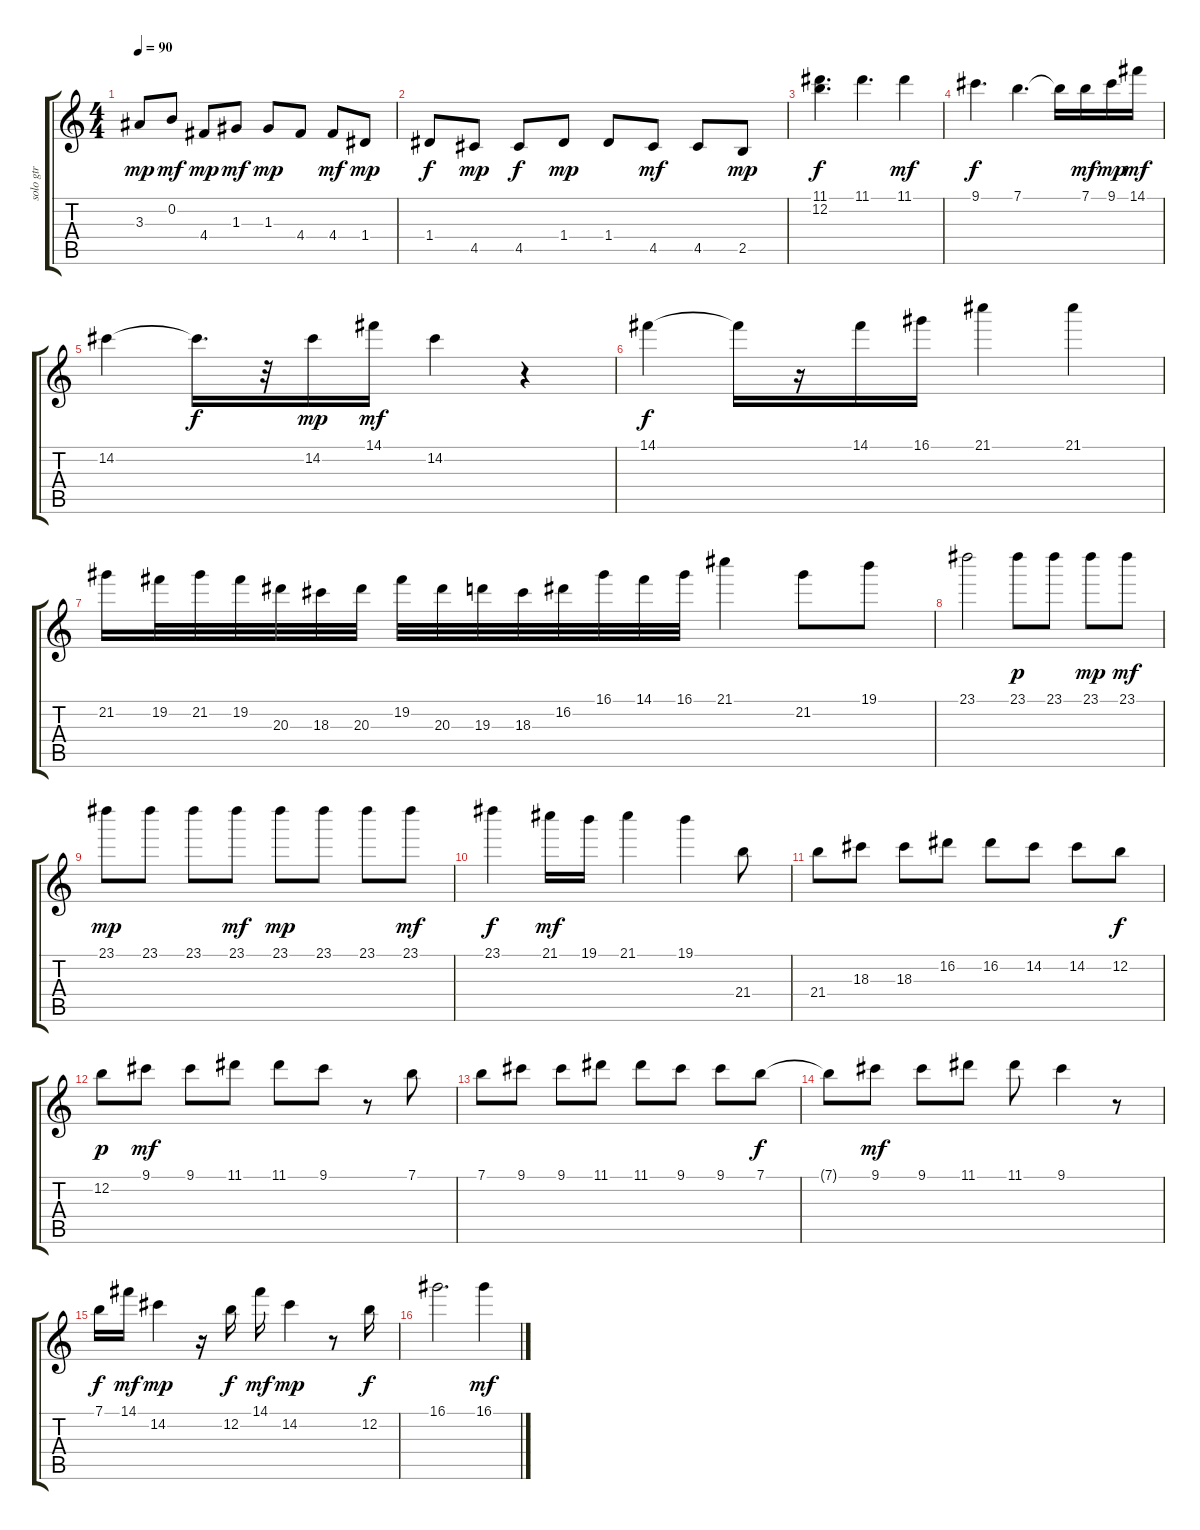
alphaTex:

\track ("solo gtr" "solo gtr") {instrument overdrivenguitar}
\staff {score tabs}
\tuning (E4 B3 G3 D3 A2 E2) {hide}
\ts (4 4)
\tempo 90
\clef g2
\ks c
3.3.8{dy mp} 0.2.8{dy mf} 4.4.8{dy mp} 1.3.8{dy mf} 1.3.8{dy mp} 4.4.8 4.4.8{dy mf} 1.4.8{dy mp} |
1.4.8{dy f} 4.5.8{dy mp} 4.5.8{dy f} 1.4.8{dy mp} 1.4.8 4.5.8{dy mf} 4.5.8 2.5.8{dy mp} |
(11.1 12.2).4{d dy f} 11.1.4{d} 11.1.4{dy mf} |
9.1.4{d dy f} 7.1.4{d} 7.1{t}.16 7.1.16{dy mf} 9.1.16{dy mp} 14.1.16{dy mf} |
14.2.4 14.2{t}.16{d dy f} r.32 14.2.16{dy mp} 14.1.16{dy mf} 14.2.4 r.4 |
14.1.4{dy f} 14.1{t}.16 r.16 14.1.16 16.1.16 21.1.4 21.1.4 |
21.2.16 19.2.32 21.2.32 19.2.32 20.3.32 18.3.32 20.3.32 19.2.32 20.3.32 19.3.32 18.3.32 16.2.32 16.1.32 14.1.32 16.1.32 21.1.4 21.2.8 19.1.8 |
23.1.2 23.1.8{dy p} 23.1.8 23.1.8{dy mp} 23.1.8{dy mf} |
23.1.8{dy mp} 23.1.8 23.1.8 23.1.8{dy mf} 23.1.8{dy mp} 23.1.8 23.1.8 23.1.8{dy mf} |
23.1.4{dy f} 21.1.16{dy mf} 19.1.16 21.1.4 19.1.4 21.4.8 |
21.4.8 18.3.8 18.3.8 16.2.8 16.2.8 14.2.8 14.2.8 12.2.8{dy f} |
12.2.8{dy p} 9.1.8{dy mf} 9.1.8 11.1.8 11.1.8 9.1.8 r.8 7.1.8 |
7.1.8 9.1.8 9.1.8 11.1.8 11.1.8 9.1.8 9.1.8 7.1.8{dy f} |
7.1{t}.8 9.1.8{dy mf} 9.1.8 11.1.8 11.1.8 9.1.4 r.8 |
7.1.16{dy f} 14.1.16{dy mf} 14.2.4{dy mp} r.16 12.2.16{dy f} 14.1.16{dy mf} 14.2.4{dy mp} r.8 12.2.16{dy f} |
16.1.2{d} 16.1.4{dy mf}
